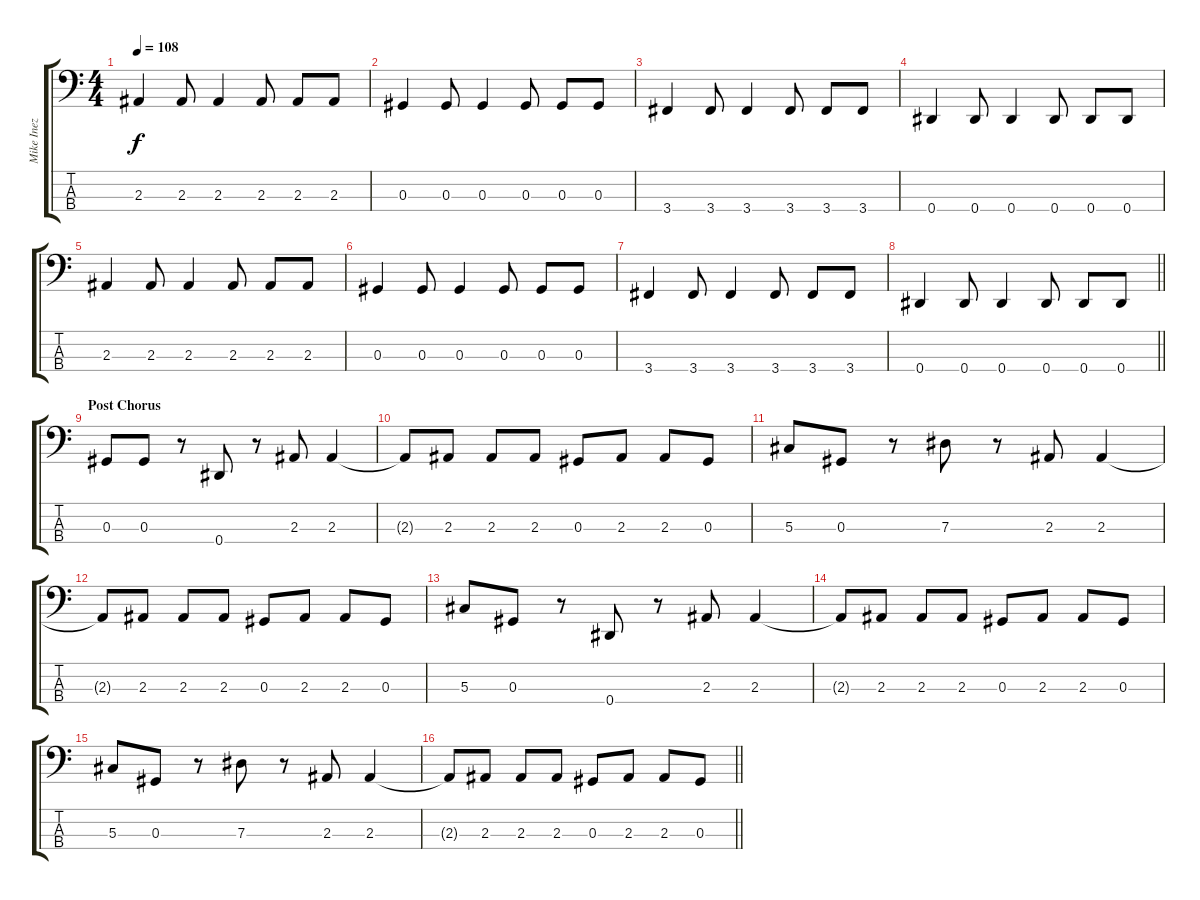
\track ("Mike Inez" "Mike Inez") {instrument electricbassfinger}
\staff {score tabs}
\tuning (Gb2 Db2 Ab1 Eb1) {hide}
\ts (4 4)
\tempo 108
\clef f4
\ks c
2.3.4{dy f} 2.3.8 2.3.4 2.3.8 2.3.8 2.3.8 |
0.3.4 0.3.8 0.3.4 0.3.8 0.3.8 0.3.8 |
3.4.4 3.4.8 3.4.4 3.4.8 3.4.8 3.4.8 |
0.4.4 0.4.8 0.4.4 0.4.8 0.4.8 0.4.8 |
2.3.4 2.3.8 2.3.4 2.3.8 2.3.8 2.3.8 |
0.3.4 0.3.8 0.3.4 0.3.8 0.3.8 0.3.8 |
3.4.4 3.4.8 3.4.4 3.4.8 3.4.8 3.4.8 |
\barLineRight lightlight
0.4.4 0.4.8 0.4.4 0.4.8 0.4.8 0.4.8 |
\section ("" "Post Chorus")
0.3.8 0.3.8 r.8 0.4.8 r.8 2.3.8 2.3.4 |
2.3{t}.8 2.3.8 2.3.8 2.3.8 0.3.8 2.3.8 2.3.8 0.3.8 |
5.3.8 0.3.8 r.8 7.3.8 r.8 2.3.8 2.3.4 |
2.3{t}.8 2.3.8 2.3.8 2.3.8 0.3.8 2.3.8 2.3.8 0.3.8 |
5.3.8 0.3.8 r.8 0.4.8 r.8 2.3.8 2.3.4 |
2.3{t}.8 2.3.8 2.3.8 2.3.8 0.3.8 2.3.8 2.3.8 0.3.8 |
5.3.8 0.3.8 r.8 7.3.8 r.8 2.3.8 2.3.4 |
\barLineRight lightlight
2.3{t}.8 2.3.8 2.3.8 2.3.8 0.3.8 2.3.8 2.3.8 0.3.8
